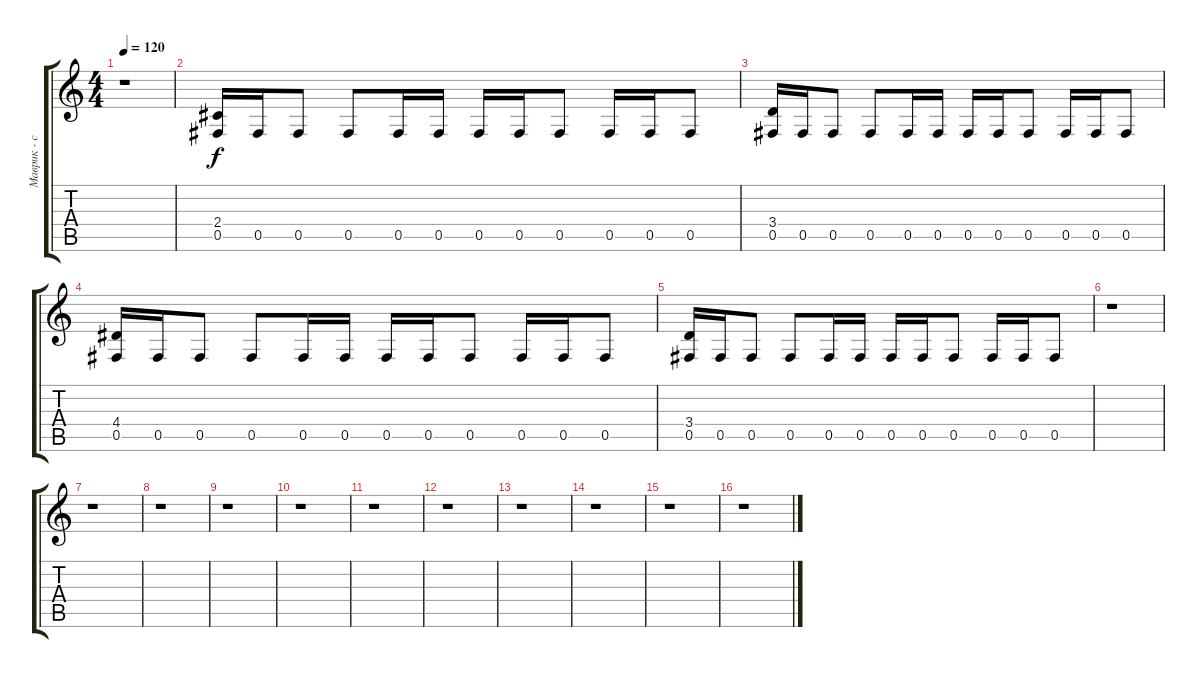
\track ("Маврик - соло" "Маврик - с") {instrument distortionguitar}
\staff {score tabs}
\tuning (Db4 Ab3 E3 B2 Gb2 Db2) {hide}
\ts (4 4)
\tempo 120
\clef g2
\ks c
r.1{dy f} |
(2.4 0.5).16 0.5.16 0.5.8 0.5.8 0.5.16 0.5.16 0.5.16 0.5.16 0.5.8 0.5.16 0.5.16 0.5.8 |
(3.4 0.5).16 0.5.16 0.5.8 0.5.8 0.5.16 0.5.16 0.5.16 0.5.16 0.5.8 0.5.16 0.5.16 0.5.8 |
(4.4 0.5).16 0.5.16 0.5.8 0.5.8 0.5.16 0.5.16 0.5.16 0.5.16 0.5.8 0.5.16 0.5.16 0.5.8 |
(3.4 0.5).16 0.5.16 0.5.8 0.5.8 0.5.16 0.5.16 0.5.16 0.5.16 0.5.8 0.5.16 0.5.16 0.5.8 |
r.1 |
r.1 |
r.1 |
r.1 |
r.1 |
r.1 |
r.1 |
r.1 |
r.1 |
r.1 |
r.1
